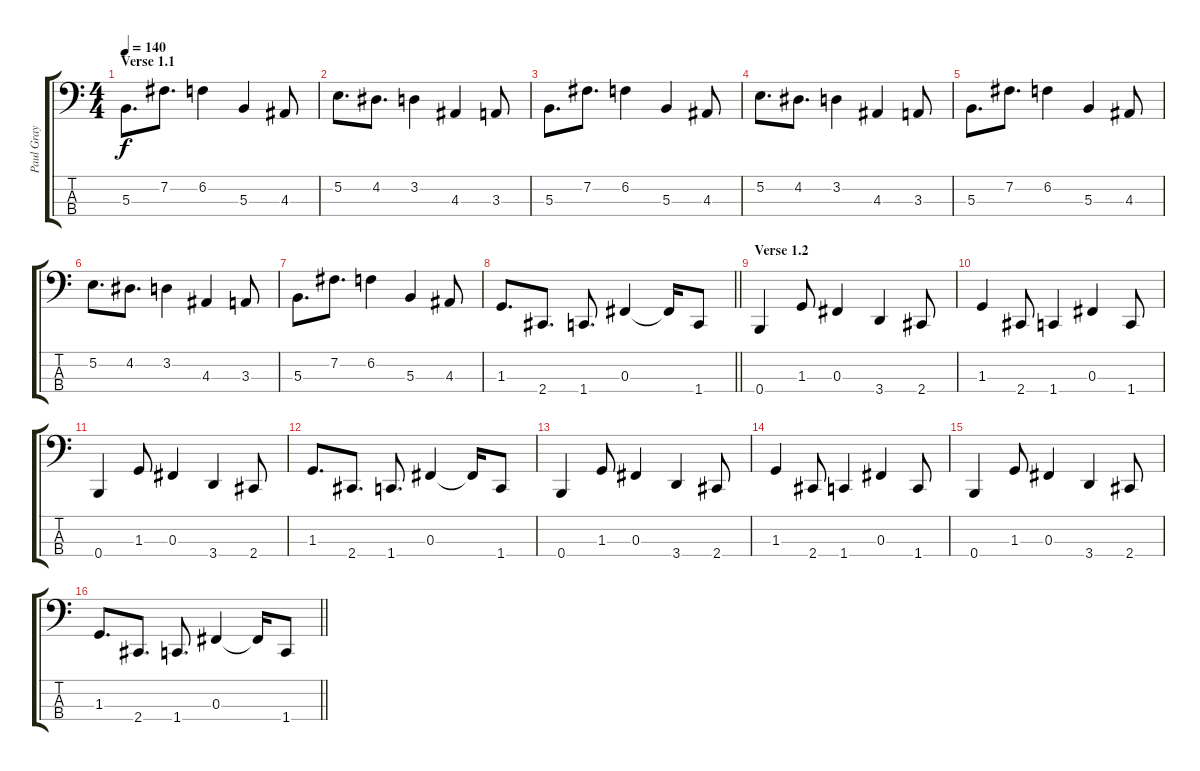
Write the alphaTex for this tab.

\track ("Paul Gray" "Paul Gray") {instrument electricbasspick}
\staff {score tabs}
\tuning (E2 B1 Gb1 B0) {hide}
\ts (4 4)
\section ("" "Verse 1.1")
\tempo 140
\clef f4
\ks c
5.3.8{d dy f instrument synthbass1} 7.2.8{d} 6.2.4 5.3.4 4.3.8 |
5.2.8{d} 4.2.8{d} 3.2.4 4.3.4 3.3.8 |
5.3.8{d} 7.2.8{d} 6.2.4 5.3.4 4.3.8 |
5.2.8{d} 4.2.8{d} 3.2.4 4.3.4 3.3.8 |
5.3.8{d} 7.2.8{d} 6.2.4 5.3.4 4.3.8 |
5.2.8{d} 4.2.8{d} 3.2.4 4.3.4 3.3.8 |
5.3.8{d} 7.2.8{d} 6.2.4 5.3.4 4.3.8 |
\barLineRight lightlight
1.3.8{d instrument electricbasspick} 2.4.8{d} 1.4.8{d} 0.3.4 0.3{t}.16 1.4.8 |
\section ("" "Verse 1.2")
0.4.4{instrument synthbass1} 1.3.8 0.3.4 3.4.4 2.4.8 |
1.3.4 2.4.8 1.4.4 0.3.4 1.4.8 |
0.4.4 1.3.8 0.3.4 3.4.4 2.4.8 |
1.3.8{d instrument electricbasspick} 2.4.8{d} 1.4.8{d} 0.3.4 0.3{t}.16 1.4.8 |
0.4.4 1.3.8 0.3.4 3.4.4 2.4.8 |
1.3.4 2.4.8 1.4.4 0.3.4 1.4.8 |
0.4.4 1.3.8 0.3.4 3.4.4 2.4.8 |
\barLineRight lightlight
1.3.8{d} 2.4.8{d} 1.4.8{d} 0.3.4 0.3{t}.16 1.4.8
